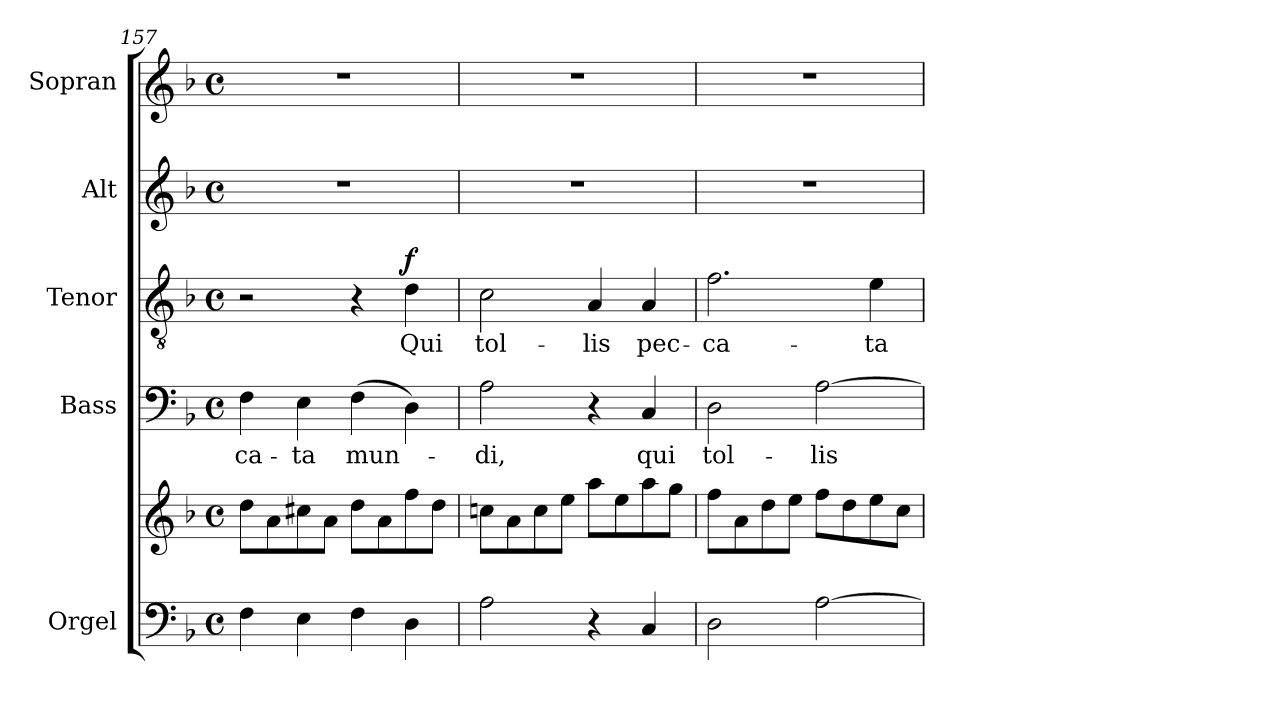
**kern	**kern	**kern	**text	**kern	**text	**dynam	**kern	**kern
*part5	*part5	*part4	*part4	*part3	*part3	*part3	*part2	*part1
*staff6	*staff5	*staff4	*staff4	*staff3	*staff3	*staff3	*staff2	*staff1
*I"Orgel	*	*I"Bass	*	*I"Tenor	*	*	*I"Alt	*I"Sopran
*I'Org.	*	*I'B	*	*I'T	*	*	*I'A	*I'S
*clefF4	*clefG2	*clefF4	*	*clefGv2	*	*	*clefG2	*clefG2
*k[b-]	*k[b-]	*k[b-]	*	*k[b-]	*	*	*k[b-]	*k[b-]
*F:	*F:	*F:	*	*F:	*	*	*F:	*F:
*M4/4	*M4/4	*M4/4	*	*M4/4	*	*	*M4/4	*M4/4
*met(c)	*met(c)	*met(c)	*	*met(c)	*	*	*met(c)	*met(c)
=157	=157	=157	=157	=157	=157	=157	=157	=157
!	!	!	!LO:LY:b	!	!	!	!	!
4F\	8dd\L	4F\	-ca-	2r	.	.	1r	1r
.	8a\	.	.	.	.	.	.	.
!	!	!	!LO:LY:b	!	!	!	!	!
4E\	8cc#X\	4E\	-ta	.	.	.	.	.
.	8a\J	.	.	.	.	.	.	.
!	!	!	!LO:LY:b	!	!	!	!	!
4F\	8dd\L	(>4F\	mun-	4r	.	.	.	.
.	8a\	.	.	.	.	.	.	.
!	!	!	!	!	!LO:LY:b	!LO:DY:a	!	!
4D\	8ff\	4D\)	.	4d\	Qui	f	.	.
.	8dd\J	.	.	.	.	.	.	.
=158	=158	=158	=158	=158	=158	=158	=158	=158
!	!	!	!LO:LY:b	!	!LO:LY:b	!	!	!
2A\	8ccn\L	2A\	-di,	2c\	tol-	.	1r	1r
.	8a\	.	.	.	.	.	.	.
.	8cc\	.	.	.	.	.	.	.
.	8ee\J	.	.	.	.	.	.	.
!	!	!	!	!	!LO:LY:b	!	!	!
4r	8aa\L	4r	.	4A/	-lis	.	.	.
.	8ee\	.	.	.	.	.	.	.
!	!	!	!LO:LY:b	!	!LO:LY:b	!	!	!
4C/	8aa\	4C/	qui	4A/	pec-	.	.	.
.	8gg\J	.	.	.	.	.	.	.
=159	=159	=159	=159	=159	=159	=159	=159	=159
!	!	!	!LO:LY:b	!	!LO:LY:b	!	!	!
2D\	8ff\L	2D\	tol-	2.f\	-ca-	.	1r	1r
.	8a\	.	.	.	.	.	.	.
.	8dd\	.	.	.	.	.	.	.
.	8ee\J	.	.	.	.	.	.	.
!	!	!	!LO:LY:b	!	!	!	!	!
[2A\	8ff\L	[2A\	-lis	.	.	.	.	.
.	8dd\	.	.	.	.	.	.	.
!	!	!	!	!	!LO:LY:b	!	!	!
.	8ee\	.	.	4e\	-ta	.	.	.
.	8cc\J	.	.	.	.	.	.	.
=	=	=	=	=	=	=	=	=
*-	*-	*-	*-	*-	*-	*-	*-	*-
